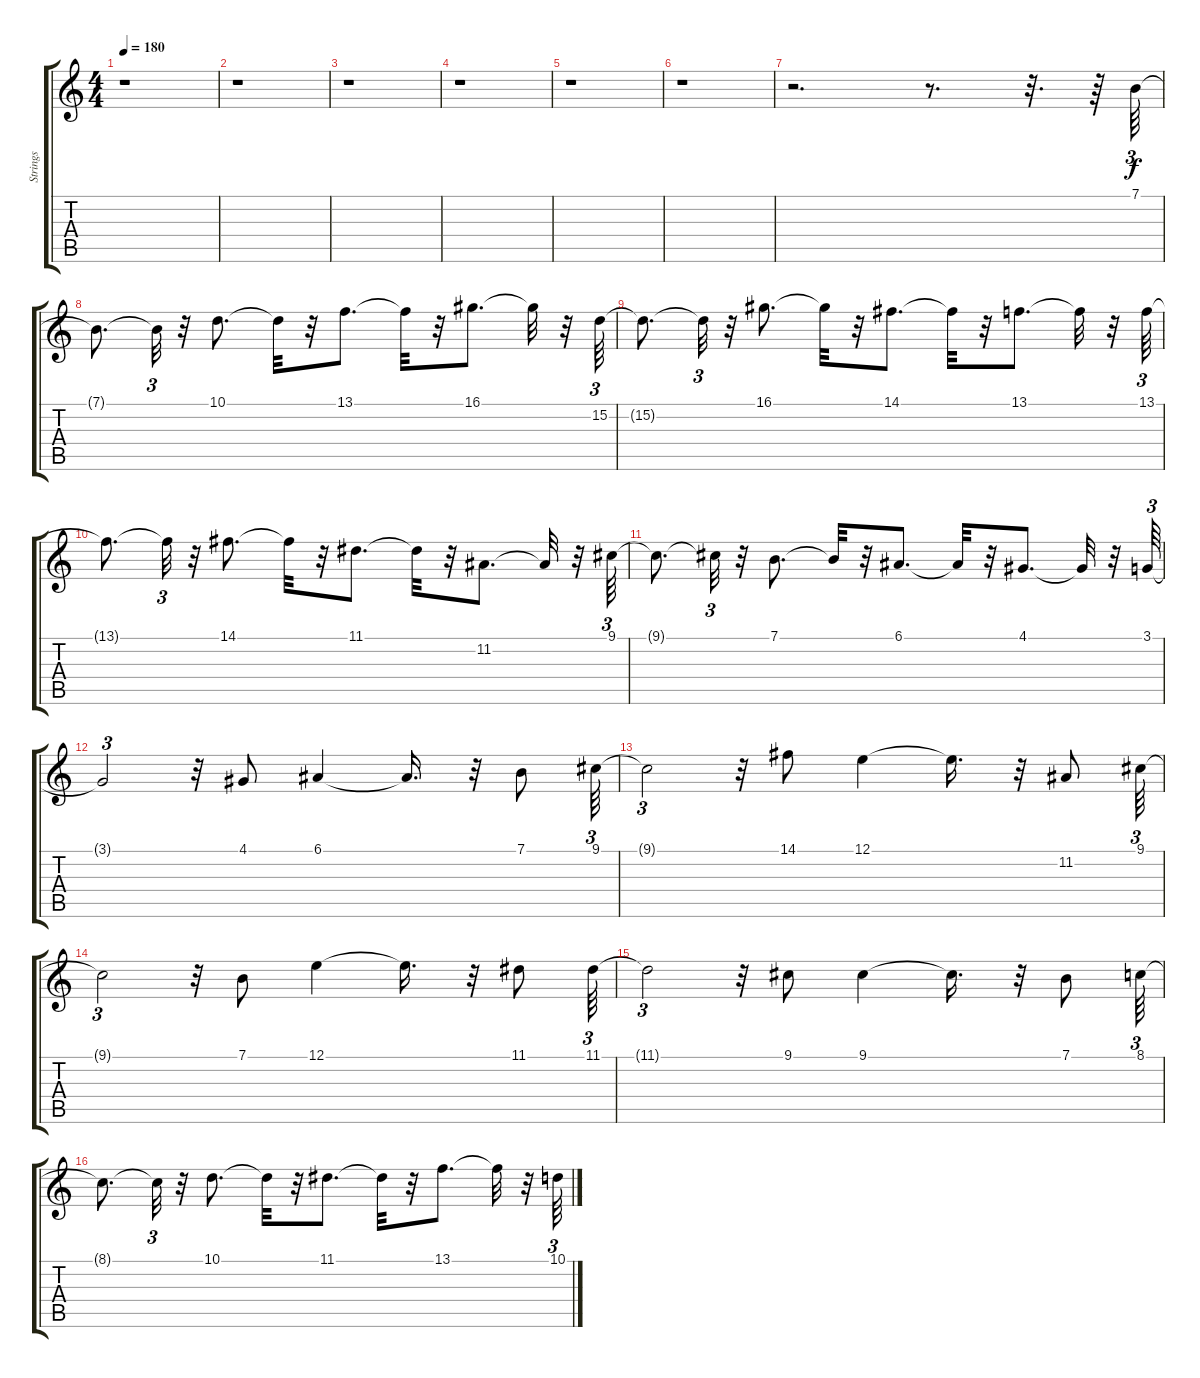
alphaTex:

\track ("Strings" "Strings") {instrument stringensemble1}
\staff {score tabs}
\tuning (E4 B3 G3 D3 A2 E2) {hide}
\ts (4 4)
\tempo 180
\clef g2
\ks c
r.1{dy f} |
r.1 |
r.1 |
r.1 |
r.1 |
r.1 |
r.2{d} r.8{d} r.32{d} r.64 7.1.64{tu (3 2)} |
7.1{t}.8{d} 7.1{t}.32{tu (3 2)} r.32 10.1.8{d} 10.1{t}.32 r.32 13.1.8{d} 13.1{t}.32 r.32 16.1.8{d} 16.1{t}.32 r.32 15.2.64{tu (3 2)} |
15.2{t}.8{d} 15.2{t}.32{tu (3 2)} r.32 16.1.8{d} 16.1{t}.32 r.32 14.1.8{d} 14.1{t}.32 r.32 13.1.8{d} 13.1{t}.32 r.32 13.1.64{tu (3 2)} |
13.1{t}.8{d} 13.1{t}.32{tu (3 2)} r.32 14.1.8{d} 14.1{t}.32 r.32 11.1.8{d} 11.1{t}.32 r.32 11.2.8{d} 11.2{t}.32 r.32 9.1.64{tu (3 2)} |
9.1{t}.8{d} 9.1{t}.32{tu (3 2)} r.32 7.1.8{d} 7.1{t}.32 r.32 6.1.8{d} 6.1{t}.32 r.32 4.1.8{d} 4.1{t}.32 r.32 3.1.64{tu (3 2)} |
3.1{t}.2{tu (3 2)} r.32 4.1.8 6.1.4 6.1{t}.16{d} r.32 7.1.8 9.1.64{tu (3 2)} |
9.1{t}.2{tu (3 2)} r.32 14.1.8 12.1.4 12.1{t}.16{d} r.32 11.2.8 9.1.64{tu (3 2)} |
9.1{t}.2{tu (3 2)} r.32 7.1.8 12.1.4 12.1{t}.16{d} r.32 11.1.8 11.1.64{tu (3 2)} |
11.1{t}.2{tu (3 2)} r.32 9.1.8 9.1.4 9.1{t}.16{d} r.32 7.1.8 8.1.64{tu (3 2)} |
8.1{t}.8{d} 8.1{t}.32{tu (3 2)} r.32 10.1.8{d} 10.1{t}.32 r.32 11.1.8{d} 11.1{t}.32 r.32 13.1.8{d} 13.1{t}.32 r.32 10.1.64{tu (3 2)}
